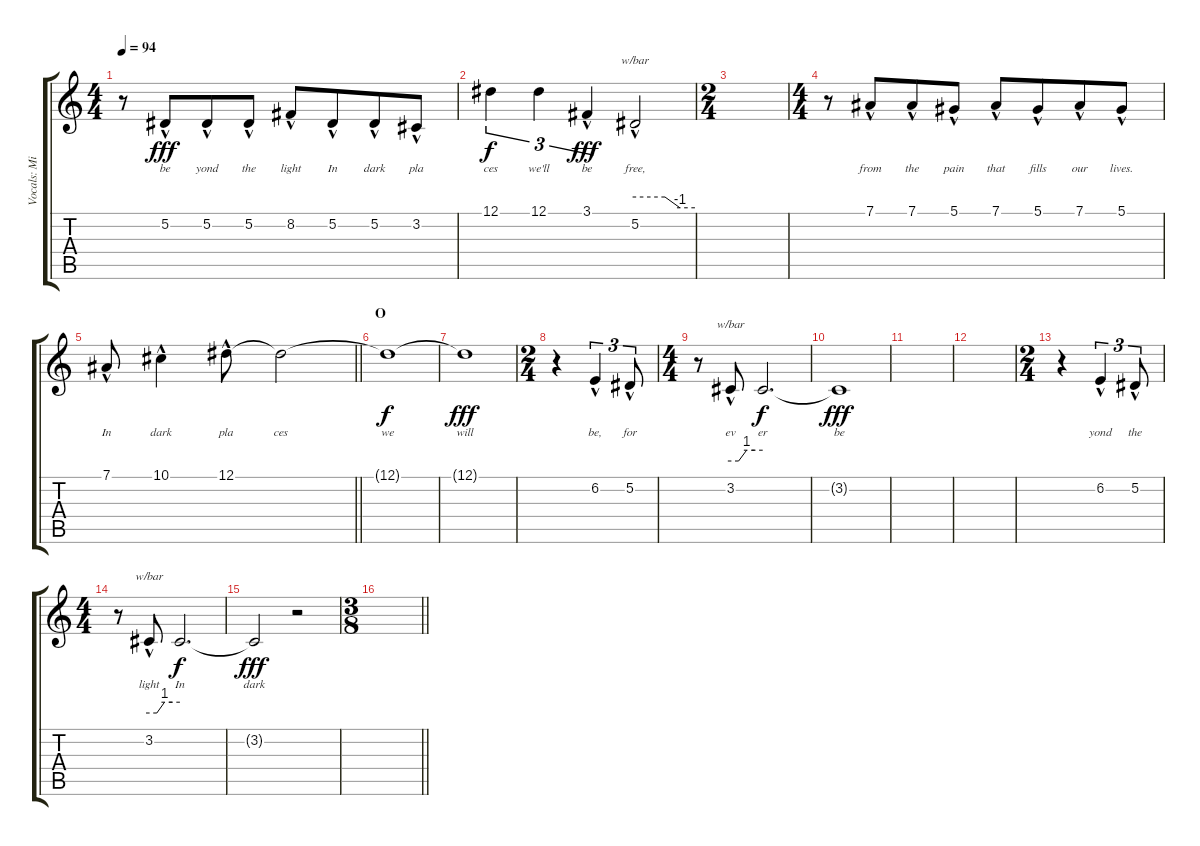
\track ("Vocals: Midnight" "Vocals: Mi") {instrument lead2sawtooth}
\staff {score tabs}
\tuning (Eb4 Bb3 Gb3 Db3 Ab2 Eb2) {hide}
\ts (4 4)
\tempo 94
\clef g2
\ks c
r.8{dy fff} 5.2{hac}.8{lyrics (0 "be") lyrics (1 "") lyrics (2 "") lyrics (3 "") lyrics (4 "") beam merge} 5.2{hac}.8{lyrics (0 "yond") lyrics (1 "") lyrics (2 "") lyrics (3 "") lyrics (4 "") beam merge} 5.2{hac}.8{lyrics (0 "the") lyrics (1 "") lyrics (2 "") lyrics (3 "") lyrics (4 "")} 8.2{hac}.8{lyrics (0 "light") lyrics (1 "") lyrics (2 "") lyrics (3 "") lyrics (4 "")} 5.2{hac}.8{lyrics (0 "In") lyrics (1 "") lyrics (2 "") lyrics (3 "") lyrics (4 "") beam merge} 5.2{hac}.8{lyrics (0 "dark") lyrics (1 "") lyrics (2 "") lyrics (3 "") lyrics (4 "")} 3.2{hac}.8{lyrics (0 "pla") lyrics (1 "") lyrics (2 "") lyrics (3 "") lyrics (4 "")} |
12.1.4{tu (3 2) lyrics (0 "ces") lyrics (1 "") lyrics (2 "") lyrics (3 "") lyrics (4 "") dy f} 12.1.4{tu (3 2) lyrics (0 "we'll") lyrics (1 "") lyrics (2 "") lyrics (3 "") lyrics (4 "")} 3.1{hac}.4{tu (3 2) lyrics (0 "be") lyrics (1 "") lyrics (2 "") lyrics (3 "") lyrics (4 "") dy fff} 5.2{hac}.2{tbe (custom default 0 0 30 0 45 -4 60 -4) lyrics (0 "free,") lyrics (1 "") lyrics (2 "") lyrics (3 "") lyrics (4 "")} |
\ts (2 4)
|
\ts (4 4)
r.8 7.1{hac}.8{lyrics (0 "from") lyrics (1 "") lyrics (2 "") lyrics (3 "") lyrics (4 "") beam merge} 7.1{hac}.8{lyrics (0 "the") lyrics (1 "") lyrics (2 "") lyrics (3 "") lyrics (4 "")} 5.1{hac}.8{lyrics (0 "pain") lyrics (1 "") lyrics (2 "") lyrics (3 "") lyrics (4 "")} 7.1{hac}.8{lyrics (0 "that") lyrics (1 "") lyrics (2 "") lyrics (3 "") lyrics (4 "")} 5.1{hac}.8{lyrics (0 "fills") lyrics (1 "") lyrics (2 "") lyrics (3 "") lyrics (4 "") beam merge} 7.1{hac}.8{lyrics (0 "our") lyrics (1 "") lyrics (2 "") lyrics (3 "") lyrics (4 "")} 5.1{hac}.8{lyrics (0 "lives.") lyrics (1 "") lyrics (2 "") lyrics (3 "") lyrics (4 "")} |
\barLineRight lightlight
7.1{hac}.8{lyrics (0 "In") lyrics (1 "") lyrics (2 "") lyrics (3 "") lyrics (4 "")} 10.1{hac}.4{lyrics (0 "dark") lyrics (1 "") lyrics (2 "") lyrics (3 "") lyrics (4 "")} 12.1{hac}.8{lyrics (0 "pla") lyrics (1 "") lyrics (2 "") lyrics (3 "") lyrics (4 "")} 12.1{t}.2{lyrics (0 "ces") lyrics (1 "") lyrics (2 "") lyrics (3 "") lyrics (4 "")} |
\section ("" "O")
12.1{t}.1{lyrics (0 "we") lyrics (1 "") lyrics (2 "") lyrics (3 "") lyrics (4 "") dy f volume 0} |
12.1{t}.1{lyrics (0 "will") lyrics (1 "") lyrics (2 "") lyrics (3 "") lyrics (4 "") dy fff} |
\ts (2 4)
r.4{volume 16} 6.2{hac}.4{tu (3 2) lyrics (0 "be,") lyrics (1 "") lyrics (2 "") lyrics (3 "") lyrics (4 "")} 5.2{hac}.8{tu (3 2) lyrics (0 "for") lyrics (1 "") lyrics (2 "") lyrics (3 "") lyrics (4 "")} |
\ts (4 4)
r.8 3.2{hac}.8{tbe (custom default 0 0 15 0 30 4 45 4 60 4) lyrics (0 "ev") lyrics (1 "") lyrics (2 "") lyrics (3 "") lyrics (4 "")} 3.2{t}.2{d lyrics (0 "er") lyrics (1 "") lyrics (2 "") lyrics (3 "") lyrics (4 "") dy f} |
3.2{t}.1{lyrics (0 "be") lyrics (1 "") lyrics (2 "") lyrics (3 "") lyrics (4 "") dy fff} |
|
|
\ts (2 4)
r.4 6.2{hac}.4{tu (3 2) lyrics (0 "yond") lyrics (1 "") lyrics (2 "") lyrics (3 "") lyrics (4 "")} 5.2{hac}.8{tu (3 2) lyrics (0 "the") lyrics (1 "") lyrics (2 "") lyrics (3 "") lyrics (4 "")} |
\ts (4 4)
r.8 3.2{hac}.8{tbe (custom default 0 0 15 0 30 4 45 4 60 4) lyrics (0 "light") lyrics (1 "") lyrics (2 "") lyrics (3 "") lyrics (4 "")} 3.2{t}.2{d lyrics (0 "In") lyrics (1 "") lyrics (2 "") lyrics (3 "") lyrics (4 "") dy f} |
3.2{t}.2{lyrics (0 "dark") lyrics (1 "") lyrics (2 "") lyrics (3 "") lyrics (4 "") dy fff} r.2 |
\ts (3 8)
\barLineRight lightlight
